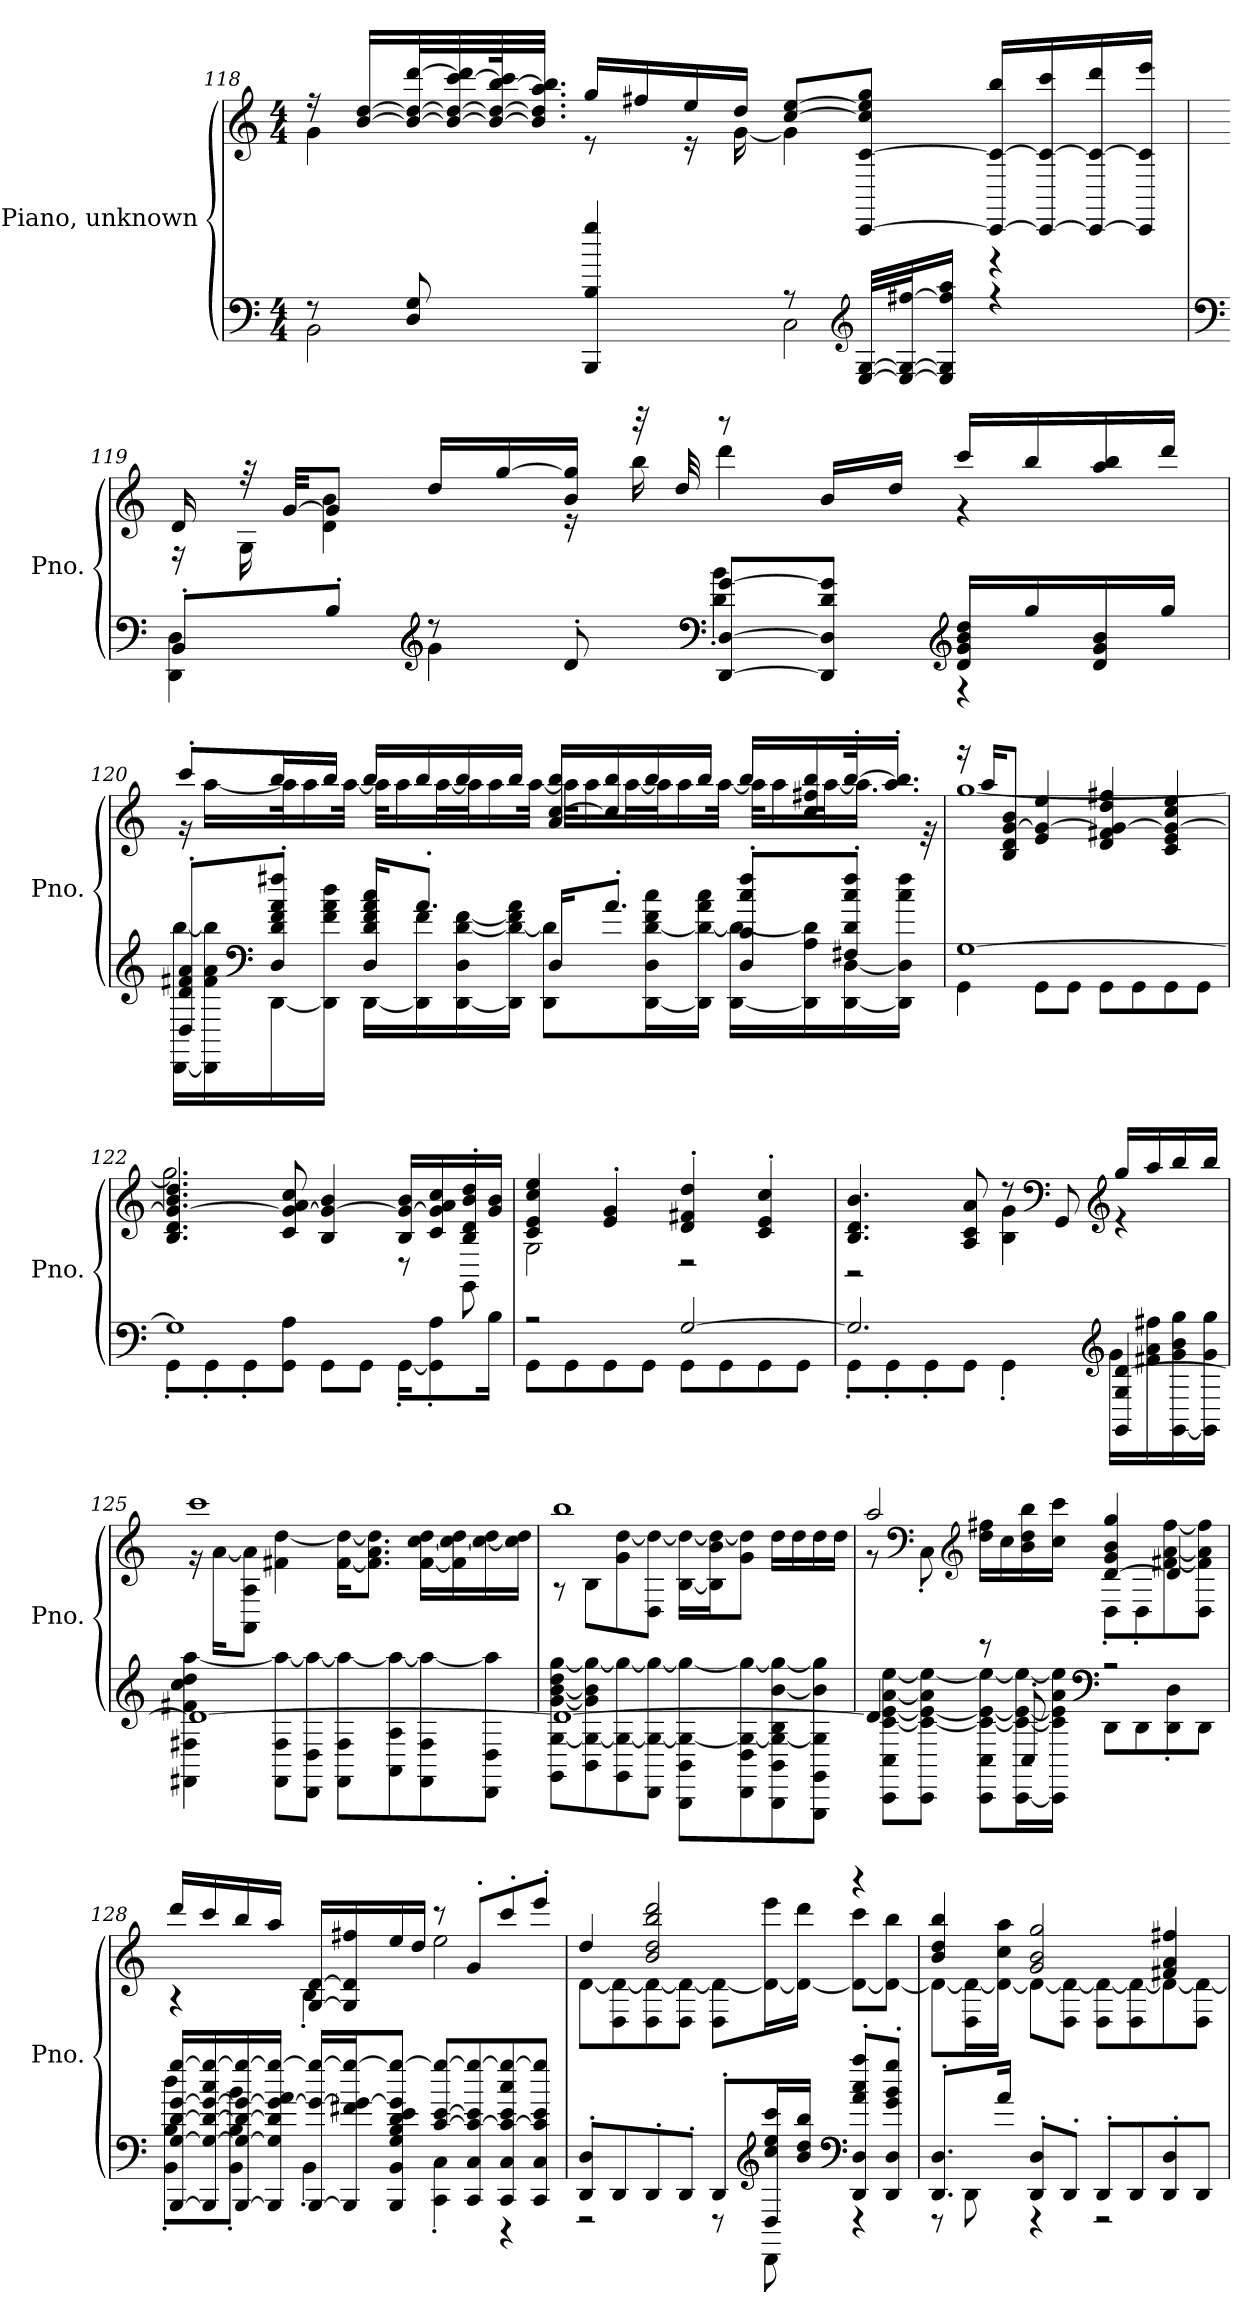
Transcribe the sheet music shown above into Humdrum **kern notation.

**kern	**kern
*part1	*part1
*staff2	*staff1
*I"Piano, unknown	*
*I'Pno.	*
!!LO:LB:g=z
*clefF4	*clefG2
*k[]	*k[]
*M4/4	*M4/4
=118	=118
*^	*^
8r	2BB\	16r	4g\
.	.	[16b/ [16dd/LL	.
8D/ 8G/	.	32b/_ 32dd/_ [32ddd/L	.
.	.	32b/_ 32dd/_ [32ccc/ 32ddd/]	.
.	.	64b/_ 64dd/_ [64bb/ 64ccc/]K	.
.	.	32.b/] 32.dd/] 32.aa/ 32.bb/]JJJ	.
4BBB/ 4B/ 4gg/	.	16gg/LL	8r
.	.	16ff#X/	.
.	.	16ee/	16r
.	.	16dd/JJ	[16g\
8r	2C\	[8cc/ [8ee/L	4g\]
*clefG2	*	*	*
[32E/ [32G/LLL	.	[8CC/ [8c/ 8cc/] 8ee/] 8gg/J	.
32E/_ 32G/_ [32ff#X/J	.	.	.
16E/] 16G/] 16ff#/] 16aa/JJ	.	.	.
4r	.	16CC/_ 16c/_ 16bb/LL	4r
.	.	16CC/_ 16c/_ 16ccc/	.
.	.	16CC/_ 16c/_ 16ddd/	.
.	.	16CC/] 16c/] 16eee/JJ	.
!!LO:LB:g=z	!!
=119	=119	=119	=119
*clefF4	*	*	*
8BB'/L	4DD\ 4D\	16d/	16r
.	.	32r	16G\
.	.	[32g/KKL	.
8B'/J	.	8g/J]	4d\ 4b\
*clefG2	*	*	*
8r	4g\	16dd/LL	.
.	.	[16gg/	.
8d'/	.	16b/ 16gg/]JJ	16r
.	.	32r	16bb\
.	.	32dd/	.
*clefF4	*	*	*
[8DD/ [8D/ [8g/L	4d\' 4b\'	8r	4ddd\
8DD/] 8D/] 8d/ 8g/]J	.	16b/LL	.
.	.	16dd/JJ	.
*clefG2	*	*	*
16d/ 16g/ 16b/ 16dd/LL	4r	16ccc/LL	4r
16gg/	.	16bb/	.
16d/ 16g/ 16b/	.	16aa/ 16bb/	.
16gg/JJ	.	16ddd/JJ	.
!!LO:PB:g=z	!!
=120	=120	=120	=120
8D/' 8d/' 8f#X/' 8a/'L	[16DD\ [16bb\LL	8ccc'/L	16r
.	16DD\] 16f#\ 16a\ 16bb\]	.	[16aa\LL
*clefF4	*	*	*
8D/' 8d/' 8f#/' 8a/' 8ff#X/'J	[16DD\	16bb/L	32aa\K]
.	.	.	16aa\
.	16DD\] 16f#\ 16a\ 16dd\JJ	16bb/JJ	.
.	.	.	[32aa\JJk
16D/ 16d/ 16f#/ 16a/ 16cc/KL	[16DD\LL	16bb/LL	32aa\KLL]
.	.	.	16aa\
8.a'/J	16DD\] 16f#\	16bb/	.
.	.	.	[32aa\L
.	[16DD\ 16D\ [16d\ [16f#\	16bb/	32aa\J]
.	.	.	16aa\
.	16DD\] 16d\_ 16f#\] 16a\JJ	16bb/JJ	.
.	.	.	[32aa\JJk
16D/KL	8DD\ 8d\]L	16a/ [16cc/ 16bb/LL	32aa\KLL]
.	.	.	16aa\
8.a'/J	.	16cc/] 16bb/	.
.	.	.	[32aa\L
.	[16DD\ 16D\ [16d\ 16f#\ 16cc\L	16bb/	32aa\J]
.	.	.	16aa\
.	16DD\] 16d\_ 16a\ 16cc\JJ	16bb/JJ	.
.	.	.	[32aa\JJk
8D/' 8c/' 8cc/' 8ff#/'L	[16DD\ 16d\_LL	16bb/LL	32aa\KLL]
.	.	.	16aa\
.	16DD\] 16A\ 16d\]	16cc/ 16ff#X/ 16bb/	.
.	.	.	[32aa\K
8F#X/' 8d/' 8cc/' 8ff#/'J	[16DD\ [16D\	[32bb'/K	16.aa\JJ]
.	.	16.aa/' 16.bb/]'JJ	.
.	16DD\] 16D\] 16cc\ 16ff#\JJ	.	.
.	.	.	32r
!!LO:LB:g=z	!!
=121	=121	=121	=121
[1G	4GG\	16r	[1gg
.	.	16aa/KL	.
.	.	8B/ 8d/ [8g/ 8b/J	.
.	8GG\L	4e/ 4g/_ 4ee/	.
.	8GG\J	.	.
.	8GG\L	4d/ 4f#X/ 4g/_ 4dd/ 4ff#X/	.
.	8GG\	.	.
.	8GG\	4c/ 4e/ 4g/_ 4cc/ 4ee/	.
.	8GG\J	.	.
=122	=122	=122	=122
1G]	8GG'\L	4.B/ 4.d/ 4.g/_ 4.b/ 4.dd/	2.gg\]
.	8GG'\	.	.
.	8GG'\	.	.
.	8GG\ 8A\J	8c/ 8g/_ 8a/ 8cc/	.
.	8GG\L	4B/ 4g/_ 4b/	.
.	8GG\J	.	.
.	[16GG'\KL	16B/ 16g/_ 16b/LL	8r
.	8GG\]' 8A\'	16c/ 16g/] 16a/ 16cc/	.
.	.	16B/' 16d/' 16b/' 16dd/'	8GG\
.	16B\Jk	16g/ 16b/JJ	.
=123	=123	=123	=123
2r	8GG\L	4c/ 4e/ 4cc/ 4ee/	2G\
.	8GG\	.	.
.	8GG\	4e/' 4g/'	.
.	8GG\J	.	.
[2G/	8GG\L	4d/' 4f#X/' 4dd/'	2r
.	8GG\	.	.
.	8GG\	4c/' 4e/' 4cc/'	.
.	8GG\J	.	.
!!LO:LB:g=z	!!
=124	=124	=124	=124
2.G/]	8GG'\L	4.B/ 4.d/ 4.b/	2r
.	8GG'\	.	.
.	8GG'\	.	.
.	8GG\J	8A/ 8c/ 8a/	.
.	4GG'\	8r	4B\ 4g\
*	*	*clefF4	*
.	.	8GG/	.
*clefG2	*	*clefG2	*
4GG/ 4G/ [4d/	16g\LL	16gg/LL	4r
.	16f#X\ 16a\ 16ff#X\	16aa/	.
.	[16GG\ 16g\ 16b\ 16gg\	16bb/	.
.	16GG\] 16g\ 16gg\JJ	16bb/JJ	.
=125	=125	=125	=125
1d_	4FF#X\ 4F#X\ 4f#X\ 4cc\ 4dd\ [4aa\	1ccc	16r
.	.	.	[16a\KL
.	.	.	8AA\ 8A\ 8a\]J
.	8FF#\ 8F#\ 8aa\_L	.	4f#X\ [4dd\
.	8DD\ 8D\ 8aa\_J	.	.
.	8FF#\ 8F#\ 8aa\_L	.	[16f#\ 16dd\_KL
.	.	.	8.f#\] 8.a\ 8.dd\]J
.	8AA\ 8A\ 8aa\_	.	.
.	8FF#\ 8F#\ 8aa\_	.	[16f#\ [16cc\ 16dd\LL
.	.	.	16f#\] 16cc\_ 16dd\
.	8DD\ 8D\ 8aa\]J	.	16cc\_ 16dd\
.	.	.	16cc\] 16dd\JJ
!!LO:LB:g=z	!!
=126	=126	=126	=126
1d_	8GG\ [8G\ [8g\ [8b\ 8dd\ [8gg\L	1bb	8r
.	8BB\ 8G\_ 8g\] 8b\] 8gg\_	.	8B\L
.	8GG\ 8G\_ 8gg\_	.	8g\ [8dd\
.	8DD\ 8G\_ 8gg\_J	.	8D\ 8dd\_J
.	8BBB\ 8BB\ 8G\_ 8gg\_L	.	[16B\ 16dd\_LL
.	.	.	16B\] 16b\ 16dd\_J
.	8DD\ 8D\ 8G\_ 8gg\_	.	8g\ 8dd\]J
.	8BBB\ 8BB\ 8G\_ 8B\ [8b\ 8gg\_	.	16dd\LL
.	.	.	16dd\
.	8GGG\ 8GG\ 8G\] 8b\] 8gg\]J	.	16dd\
.	.	.	16dd\JJ
=127	=127	=127	=127
4d/]	8CC\ 8C\ [8c\ [8e\ [8a\ [8ee\L	2aa/	8r
*	*	*clefF4	*
.	8CC\ 8c\_ 8e\_ 8a\] 8ee\_J	.	8C'\
*	*	*clefG2	*
8r	8CC\ 8C\ 8c\_ 8e\_ 8ee\_L	.	16dd\ 16ff#X\LL
.	.	.	16cc\
8C'/	[16CC\ 16c\_ 16e\_ 16ee\_L	.	16b\ 16dd\ 16bb\
.	16CC\] 16c\] 16e\] 16a\ 16ee\]JJ	.	16cc\ 16ccc\JJ
*clefF4	*	*	*
2r	8DD\L	[4d/ 4g/ 4b/ 4gg/	8D'\L
.	8DD\	.	8D'\
.	8DD\' 8D\'	4d/]	[8f#X\ [8a\ [8ff#\
.	8DD\J	.	8D\ 8f#\] 8a\] 8ff#\]J
!!LO:LB:g=z	!!
=128	=128	=128	=128
[16BBB/ [16G/ [16d/ [16g/ [16gg/LL	8BB\' 8B\' 8dd\'L	16ddd/LL	4r
16BBB/] 16G/_ 16d/_ 16g/_ 16cc/ 16gg/_	.	16ccc/	.
[16BBB/ 16G/_ 16d/_ 16g/_ 16gg/_	8BB\' 8B\' 8b\'J	16bb/	.
16BBB/] 16G/] 16d/] 16g/_ 16a/ 16gg/_JJ	.	16aa/JJ	.
[16BBB/ 16g/_ 16gg/_LL	4BB'\	[16G/ [16d/LL	4B'\
16BBB/] 16f#X/ 16g/_ 16gg/_J	.	16G/] 16d/] 16ff#X/	.
8BBB/ 8BB/ 8G/ 8B/ 8d/ 8e/ 8g/] 8gg/_J	.	16ee/	.
.	.	16dd/JJ	.
[8c/ [8e/ 8gg/_L	4CC\' 4C\'	8r	2ee\
8CC/ 8C/ 8c/_ 8e/] 8gg/_	.	8g'/L	.
8CC/ 8C/ 8c/_ 8e/ 8cc/ 8gg/_	4r	8ccc'/	.
8CC/ 8C/ 8c/] 8e/ 8gg/]J	.	8eee'/J	.
=129	=129	=129	=129
8DD/' 8D/'L	2r	4dd/	[8d\L
8DD/	.	.	8D\ 8d\_
8DD'/	.	2b/ 2dd/ 2bb/ 2ddd/	8D\ 8d\_
8DD'/J	.	.	8D\ 8d\_J
8DD'/L	8r	.	8D\ 8d\_L
*clefG2	*	*	*
16D/ 16cc/ 16ee/ 16ccc/L	8DD\	.	16d\_ 16eee\L
16b/ 16dd/ 16bb/JJ	.	.	16d\_ 16ddd\JJ
*clefF4	*	*	*
8DD/' 8D/' 8a/' 8cc/' 8aa/'L	4r	4r	8d\_ 8ccc\L
8DD/' 8D/' 8g/' 8b/' 8gg/'J	.	.	8d\_ 8bb\J
!!LO:LB:g=z	!!
=130	=130	=130	=130
8.DD/' 8.D/'L	8r	4b/ 4dd/ 4bb/	8d\L_
.	8DD\	.	16D\ 16d\_L
16a/Jk	.	.	16d\_ 16cc\ 16aa\JJ
8DD/' 8D/'L	4r	2g/ 2b/ 2gg/	8d\L_
8DD'/J	.	.	8D\ 8d\_J
8DD'/L	2r	.	8D\ 8d\_L
8DD/	.	.	8D\ 8d\_
8DD/' 8D/'	.	4f#X/ 4a/ 4ff#X/	8d\_
8DD/J	.	.	8D\ 8d\_J
*v	*v	*	*
*	*v	*v
=	=
*-	*-
